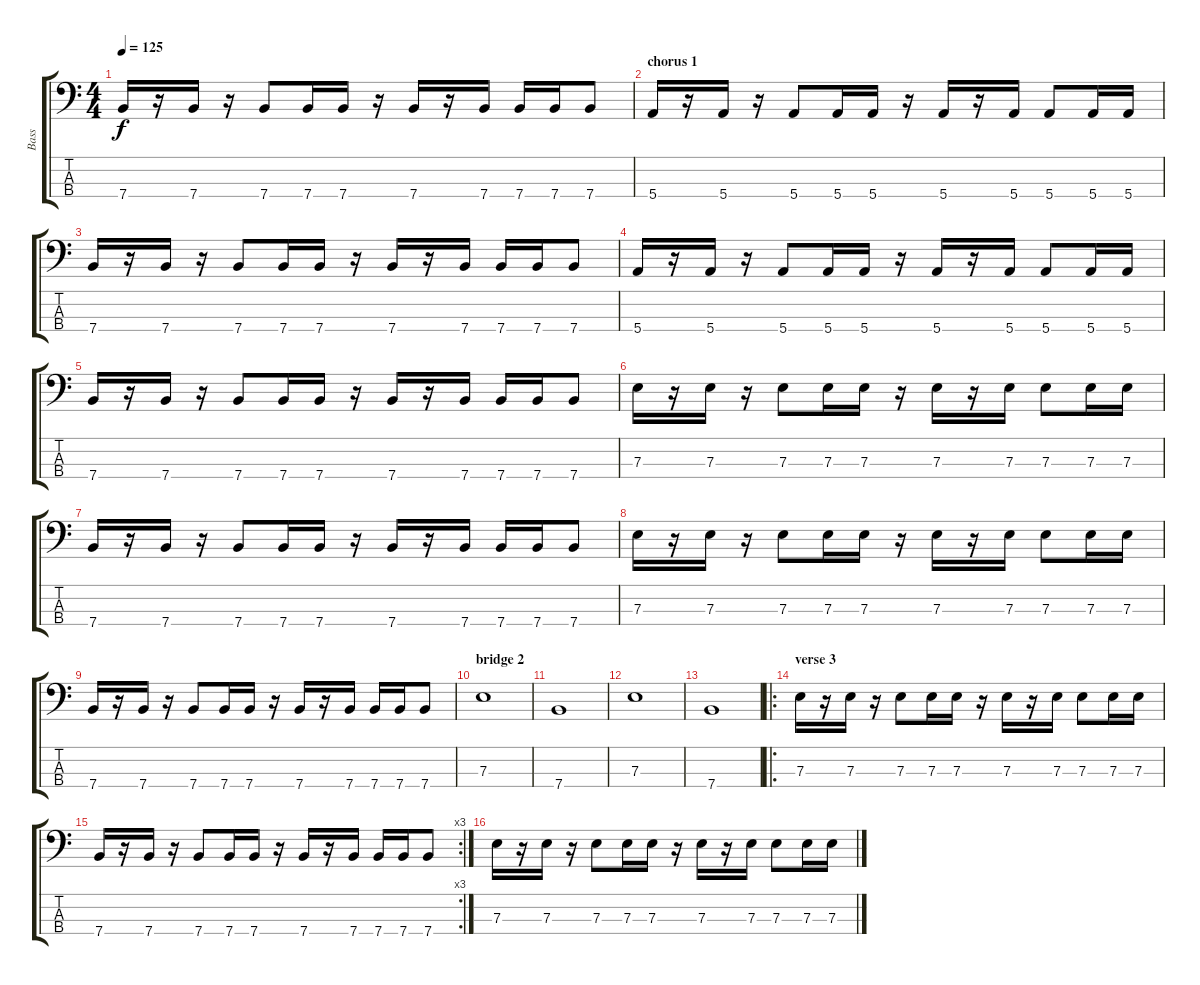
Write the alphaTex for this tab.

\track ("Bass" "Bass") {instrument electricbasspick}
\staff {score tabs}
\tuning (G2 D2 A1 E1) {hide}
\ts (4 4)
\tempo 125
\clef f4
\ks c
7.4.16{dy f} r.16 7.4.16 r.16 7.4.8 7.4.16 7.4.16 r.16 7.4.16 r.16 7.4.16 7.4.16 7.4.16 7.4.8 |
\section ("" "chorus 1")
5.4.16 r.16 5.4.16 r.16 5.4.8 5.4.16 5.4.16 r.16 5.4.16 r.16 5.4.16 5.4.8 5.4.16 5.4.16 |
7.4.16 r.16 7.4.16 r.16 7.4.8 7.4.16 7.4.16 r.16 7.4.16 r.16 7.4.16 7.4.16 7.4.16 7.4.8 |
5.4.16 r.16 5.4.16 r.16 5.4.8 5.4.16 5.4.16 r.16 5.4.16 r.16 5.4.16 5.4.8 5.4.16 5.4.16 |
7.4.16 r.16 7.4.16 r.16 7.4.8 7.4.16 7.4.16 r.16 7.4.16 r.16 7.4.16 7.4.16 7.4.16 7.4.8 |
7.3.16 r.16 7.3.16 r.16 7.3.8 7.3.16 7.3.16 r.16 7.3.16 r.16 7.3.16 7.3.8 7.3.16 7.3.16 |
7.4.16 r.16 7.4.16 r.16 7.4.8 7.4.16 7.4.16 r.16 7.4.16 r.16 7.4.16 7.4.16 7.4.16 7.4.8 |
7.3.16 r.16 7.3.16 r.16 7.3.8 7.3.16 7.3.16 r.16 7.3.16 r.16 7.3.16 7.3.8 7.3.16 7.3.16 |
7.4.16 r.16 7.4.16 r.16 7.4.8 7.4.16 7.4.16 r.16 7.4.16 r.16 7.4.16 7.4.16 7.4.16 7.4.8 |
\section ("" "bridge 2")
7.3.1 |
7.4.1 |
7.3.1 |
7.4.1 |
\ro
\section ("" "verse 3")
7.3.16 r.16 7.3.16 r.16 7.3.8 7.3.16 7.3.16 r.16 7.3.16 r.16 7.3.16 7.3.8 7.3.16 7.3.16 |
\rc 3
7.4.16 r.16 7.4.16 r.16 7.4.8 7.4.16 7.4.16 r.16 7.4.16 r.16 7.4.16 7.4.16 7.4.16 7.4.8 |
7.3.16 r.16 7.3.16 r.16 7.3.8 7.3.16 7.3.16 r.16 7.3.16 r.16 7.3.16 7.3.8 7.3.16 7.3.16
